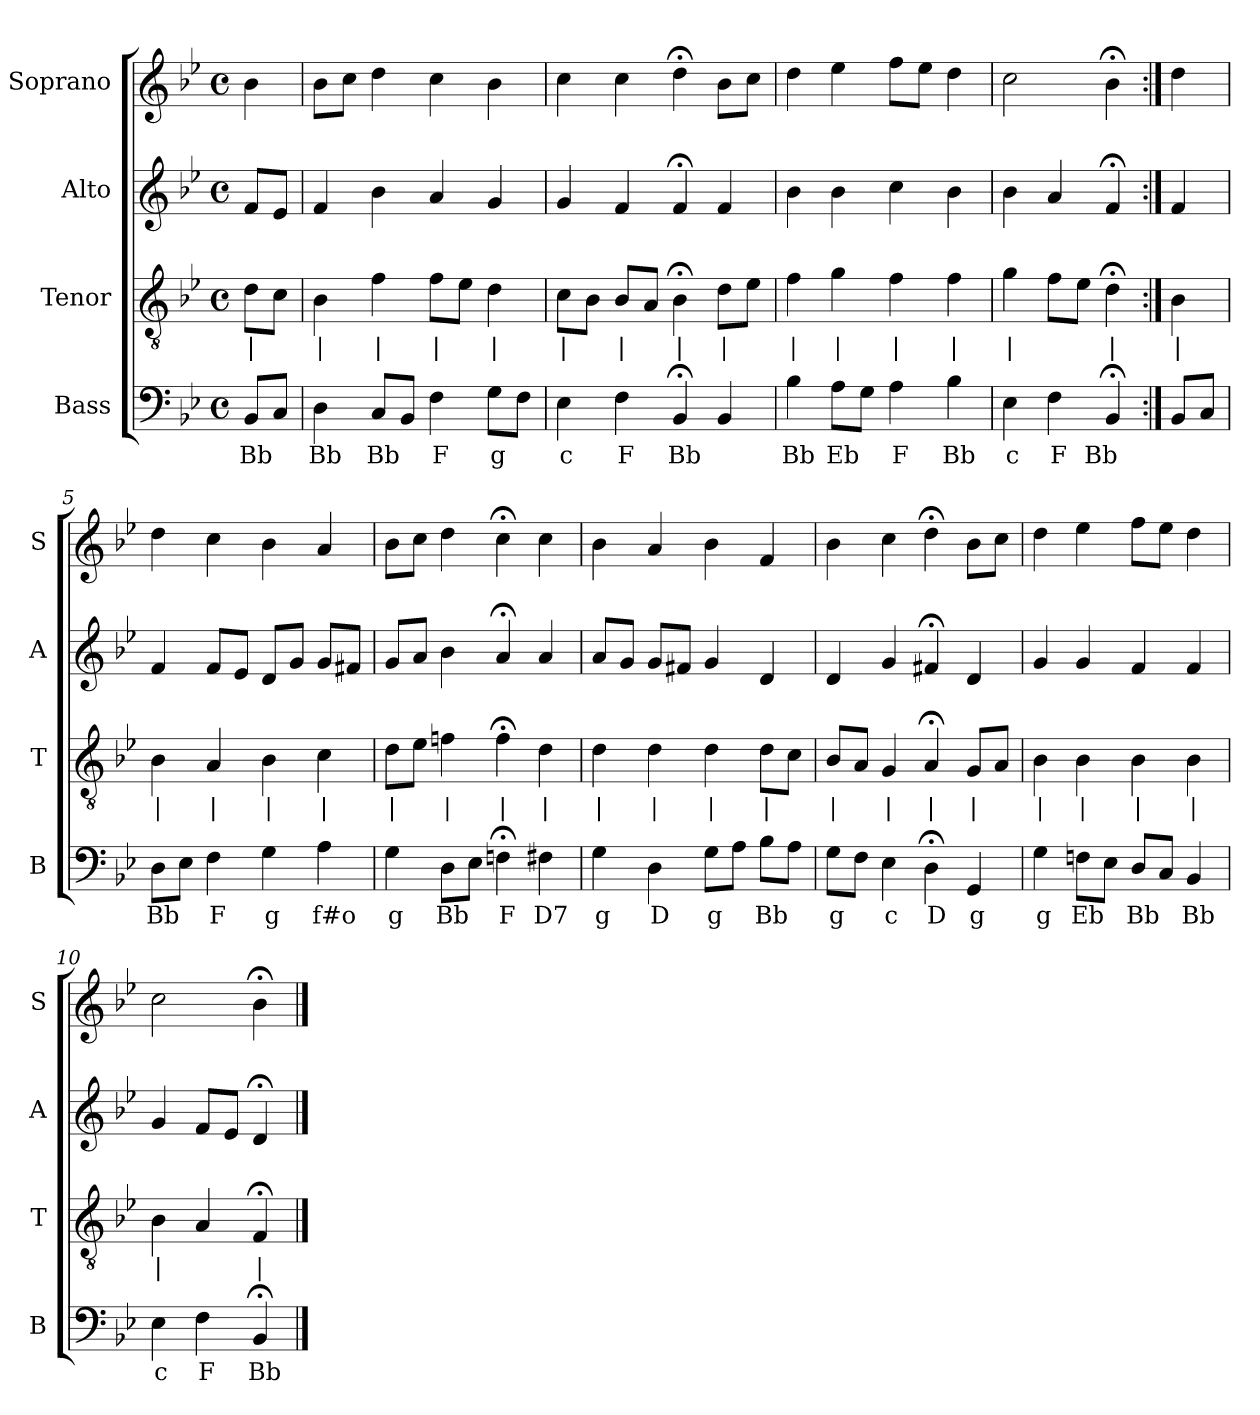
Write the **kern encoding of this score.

**kern	**text	**kern	**text	**kern	**kern
*part4	*part4	*part3	*part3	*part2	*part1
*staff4	*staff4	*staff3	*staff3	*staff2	*staff1
*I"Bass	*	*I"Tenor	*	*I"Alto	*I"Soprano
*I'B	*	*I'T	*	*I'A	*I'S
*clefF4	*	*clefGv2	*	*clefG2	*clefG2
*k[b-e-]	*	*k[b-e-]	*	*k[b-e-]	*k[b-e-]
*B-:	*	*B-:	*	*B-:	*B-:
*M4/4	*	*M4/4	*	*M4/4	*M4/4
*met(c)	*	*met(c)	*	*met(c)	*met(c)
*MM100	*	*MM100	*	*MM100	*MM100
=	=	=	=	=	=
8BB-L	Bb	8dL	|	8fL	4b-
8CJ	.	8cJ	.	8e-J	.
=1	=1	=1	=1	=1	=1
4D	Bb	4B-	|	4f	8b-L
.	.	.	.	.	8ccJ
8CL	Bb	4f	|	4b-	4dd
8BB-J	.	.	.	.	.
4F	F	8fL	|	4a	4cc
.	.	8e-J	.	.	.
8GL	g	4d	|	4g	4b-
8FJ	.	.	.	.	.
=2	=2	=2	=2	=2	=2
4E-	c	8cL	|	4g	4cc
.	.	8B-J	.	.	.
4F	F	8B-L	|	4f	4cc
.	.	8AJ	.	.	.
4BB-;<	Bb	4B-;<	|	4f;<	4dd;<
4BB-	.	8dL	|	4f	8b-L
.	.	8e-J	.	.	8ccJ
=3	=3	=3	=3	=3	=3
4B-	Bb	4f	|	4b-	4dd
8AL	Eb	4g	|	4b-	4ee-
8GJ	.	.	.	.	.
4A	F	4f	|	4cc	8ffL
.	.	.	.	.	8ee-J
4B-	Bb	4f	|	4b-	4dd
=4	=4	=4	=4	=4	=4
4E-	c	4g	|	4b-	2cc
4F	F	8fL	.	4a	.
.	.	8e-J	.	.	.
4BB-;<	Bb	4d;<	|	4f;<	4b-;<
=:|!	=:|!	=:|!	=:|!	=:|!	=:|!
8BB-L	.	4B-	|	4f	4dd
8CJ	.	.	.	.	.
=5	=5	=5	=5	=5	=5
8DL	Bb	4B-	|	4f	4dd
8E-J	.	.	.	.	.
4F	F	4A	|	8fL	4cc
.	.	.	.	8e-J	.
4G	g	4B-	|	8dL	4b-
.	.	.	.	8gJ	.
4A	f#o	4c	|	8gL	4a
.	.	.	.	8f#XJ	.
=6	=6	=6	=6	=6	=6
4G	g	8dL	|	8gL	8b-L
.	.	8e-J	.	8aJ	8ccJ
8DL	Bb	4fn	|	4b-	4dd
8E-J	.	.	.	.	.
4Fn;<	F	4f;<	|	4a;<	4cc;<
4F#X	D7	4d	|	4a	4cc
=7	=7	=7	=7	=7	=7
4G	g	4d	|	8aL	4b-
.	.	.	.	8gJ	.
4D	D	4d	|	8gL	4a
.	.	.	.	8f#XJ	.
8GL	g	4d	|	4g	4b-
8AJ	.	.	.	.	.
8B-L	Bb	8dL	|	4d	4f
8AJ	.	8cJ	.	.	.
=8	=8	=8	=8	=8	=8
8GL	g	8B-L	|	4d	4b-
8FJ	.	8AJ	.	.	.
4E-	c	4G	|	4g	4cc
4D;<	D	4A;<	|	4f#X;<	4dd;<
4GG	g	8GL	|	4d	8b-L
.	.	8AJ	.	.	8ccJ
=9	=9	=9	=9	=9	=9
4G	g	4B-	|	4g	4dd
8FnL	Eb	4B-	|	4g	4ee-
8E-J	.	.	.	.	.
8DL	Bb	4B-	|	4f	8ffL
8CJ	.	.	.	.	8ee-J
4BB-	Bb	4B-	|	4f	4dd
=10	=10	=10	=10	=10	=10
4E-	c	4B-	|	4g	2cc
4F	F	4A	.	8fL	.
.	.	.	.	8e-J	.
4BB-;<	Bb	4F;<	|	4d;<	4b-;<
==	==	==	==	==	==
*-	*-	*-	*-	*-	*-
